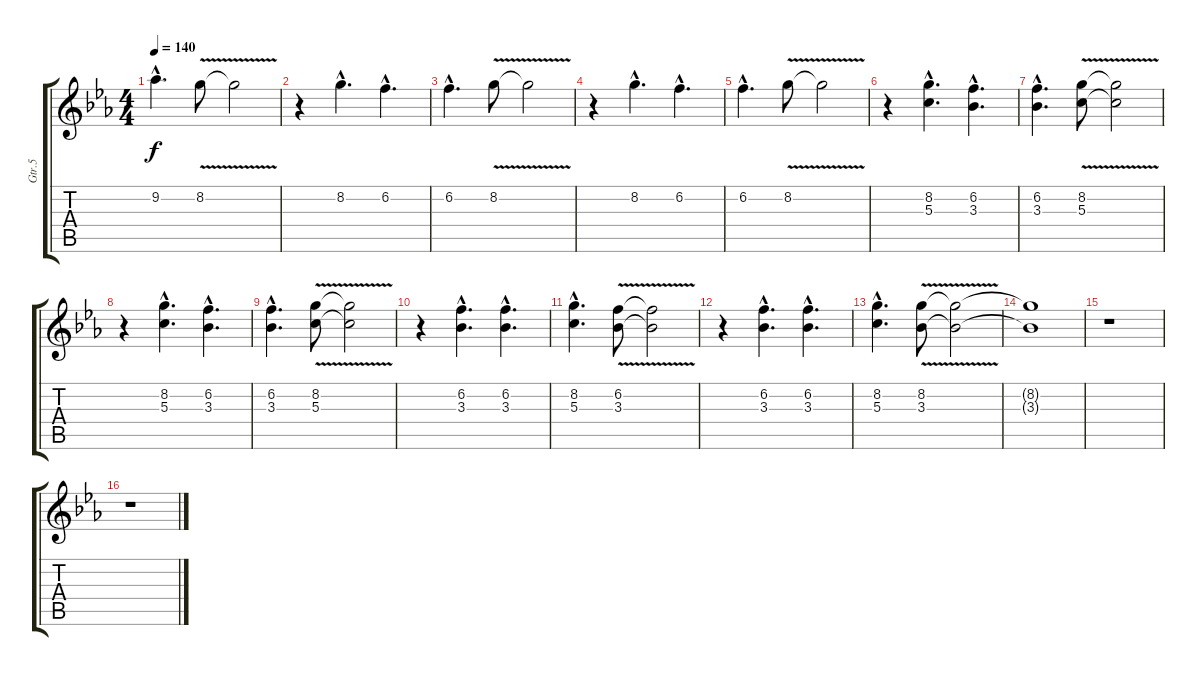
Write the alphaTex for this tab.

\track ("Gtr.5" "Gtr.5") {instrument distortionguitar}
\staff {score tabs}
\tuning (E4 B3 G3 D3 A2 E2) {hide}
\ts (4 4)
\tempo 140
\clef g2
\ks eb
9.2{hac}.4{d dy f} 8.2{v}.8 8.2{t}.2 |
r.4 8.2{hac}.4{d} 6.2{hac}.4{d} |
6.2{hac}.4{d} 8.2{v}.8 8.2{t}.2 |
r.4 8.2{hac}.4{d} 6.2{hac}.4{d} |
6.2{hac}.4{d} 8.2{v}.8 8.2{t}.2 |
r.4 (8.2{hac} 5.3{hac}).4{d} (6.2{hac} 3.3{hac}).4{d} |
(6.2{hac} 3.3{hac}).4{d} (8.2{v} 5.3{v}).8 (8.2{t} 5.3{t}).2 |
r.4 (8.2{hac} 5.3{hac}).4{d} (6.2{hac} 3.3{hac}).4{d} |
(6.2{hac} 3.3{hac}).4{d} (8.2{v} 5.3{v}).8 (8.2{t} 5.3{t}).2 |
r.4 (6.2{hac} 3.3{hac}).4{d} (6.2{hac} 3.3{hac}).4{d} |
(8.2{hac} 5.3{hac}).4{d} (6.2{v} 3.3{v}).8 (6.2{t} 3.3{t}).2 |
r.4 (6.2{hac} 3.3{hac}).4{d} (6.2{hac} 3.3{hac}).4{d} |
(8.2{hac} 5.3{hac}).4{d} (8.2{v} 3.3{v}).8 (8.2{t} 3.3{t}).2 |
(8.2{t} 3.3{t}).1 |
r.1 |
r.1
